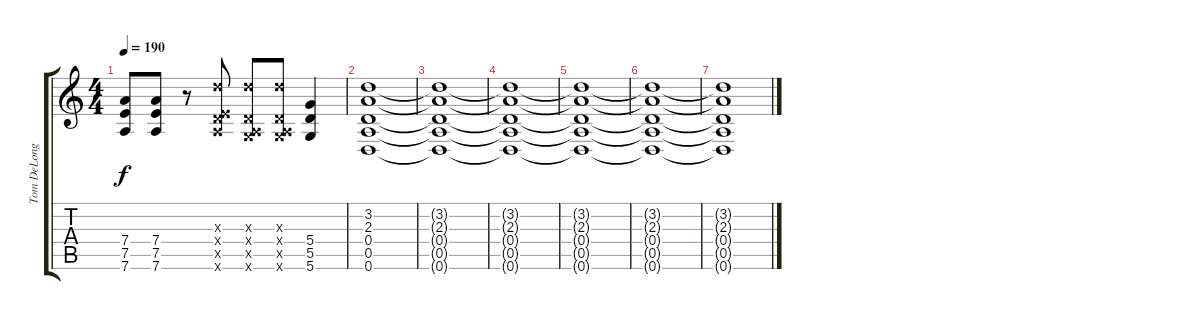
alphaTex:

\track ("Tom DeLonge" "Tom DeLong") {instrument distortionguitar}
\staff {score tabs}
\tuning (E4 B3 G3 D3 A2 D2) {hide}
\ts (4 4)
\tempo 190
\clef g2
\ks c
(7.4 7.5 7.6).8{dy f} (7.4 7.5 7.6).8 r.8 (7.3{x} 0.4{x} 7.5{x} 7.6{x}).8 (7.3{x} 0.4{x} 0.5{x} 5.6{x}).8 (7.3{x} 0.4{x} 0.5{x} 5.6{x}).8 (5.4 5.5 5.6).4 |
(3.2 2.3 0.4 0.5 0.6).1{volume 8} |
(3.2{t} 2.3{t} 0.4{t} 0.5{t} 0.6{t}).1 |
(3.2{t} 2.3{t} 0.4{t} 0.5{t} 0.6{t}).1 |
(3.2{t} 2.3{t} 0.4{t} 0.5{t} 0.6{t}).1{volume 0} |
(3.2{t} 2.3{t} 0.4{t} 0.5{t} 0.6{t}).1 |
(3.2{t} 2.3{t} 0.4{t} 0.5{t} 0.6{t}).1
